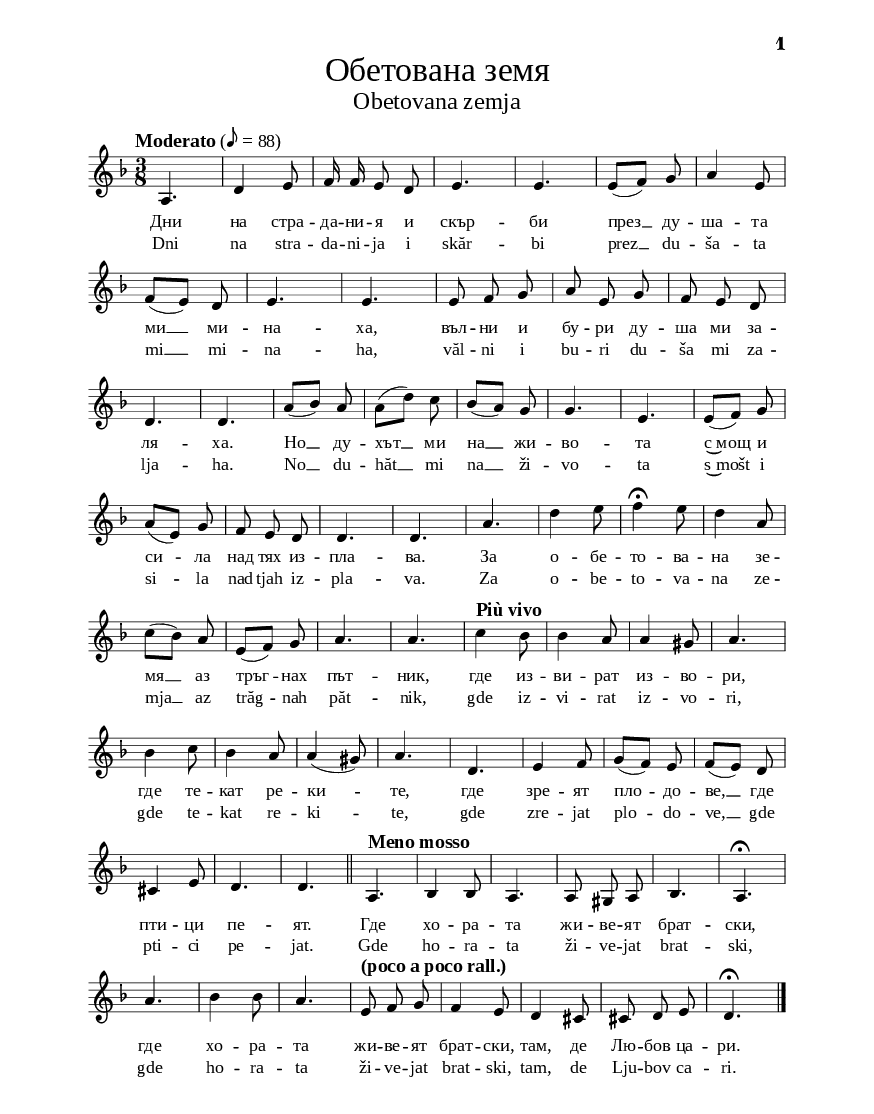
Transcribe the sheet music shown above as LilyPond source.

\version "2.24.4"

\include "include/globals.ily"

\bookpart {
  \label #'ref134
  \tocItem \markup "Обетована земя – Obetovana zemja"
   \include "include/bookpart-paper.ily"
  \score {
    \include "include/score-layout.ily"

    \new Voice \relative c' {
      \clef treble
      \key d \minor
      \time 3/8
      \tempoFunc "Moderato" 8 "88"
      \autoBeamOff
      a4. | % 2
      d4  e8 | % 3
      f16  f16  e8  d8 | % 4
      e4. | % 5
      e4. | % 6
      e8 ( [  f8 ) ]  g8 | % 7
      a4  e8 | \break  % 8
      f8 ( [  e8 ) ]  d8 | % 9
      e4. |
      e4. | % 11
      e8  f8  g8 | % 12
      a8  e8  g8  | % 13
      f8  e8  d8 | \break % 14
      d4. | % 15
      d4. | % 16
      a'8 ( [  bes8 ) ]  a8 | % 17
      a8 ( [  d8 ) ]  c8 | % 18
      bes8 ( [  a8 ) ]  g8  | % 19
      g4. |
      e4. |  % 21
      e8 ( [  f8 ) ]  g8 | \break % 22
      a8 ( [  e8 ) ]  g8 | % 23
      f8  e8  d8 | % 24
      d4.  | % 25
      d4.  | % 26
      a'4. |  % 27
      d4  e8 | % 28
      f4 ^\fermata  e8 |  % 29
      d4  a8 | \break
      c8 ( [  bes8 ) ]  a8 | % 31
      e8 ( [  f8 ) ]  g8  | % 32
      a4. | % 33
      a4. |   % 34
      \tempo "Più vivo" c4 bes8 |  % 35
      bes4  a8 |  % 36
      a4  gis8  |  % 37
      a4. | \break  % 38
      bes4  c8 | % 39
      bes4  a8 |
      a4 (  gis8 ) | % 41
      a4. | % 42
      d,4.  | % 43
      e4  f8 | % 44
      g8 ( [  f8 ) ]  e8 | % 45
      f8 ( [  e8 ) ]  d8 | \break % 46
      cis4  e8 | % 47
      d4. | % 48
      d4.  | \bar "||" % 49
      \tempo "Meno mosso" a4. |
      bes4  bes8 | % 51
      a4. | % 52
      a8  gis8  a8 |  % 53
      bes4. |  % 54
      a4. ^\fermata | \break  % 55
      a'4. | % 56
      bes4  bes8  | % 57
      a4. | % 58
      \tempo "(poco a poco rall.)" e8 f8
      g8 | % 59
      f4  e8 |
      d4  cis8 | % 61
      cis8  d8  e8 | % 62
      d4. ^\fermata \bar "|."
    }

    \addlyrics {
      Дни на стра -- да -- ни -- я и
      скър -- би през __  ду -- ша -- та
      ми __  ми -- на -- ха, въл -- ни и
      бу -- ри ду -- ша ми за -- ля -- ха.
      Но __   ду -- хът __  ми на __ жи
      -- во -- та с~мощ  и си -- ла
      над тях из -- пла -- ва. За о --
      бе -- то -- ва -- на зе -- мя __  аз
      тръг -- нах път -- ник, где из
      -- ви -- рат из -- во -- ри, где те --
      кат ре -- ки -- те, где зре --
      ят пло -- до -- ве, __ где пти
      -- ци пе -- ят. Где хо -- ра -- та
      жи -- ве -- ят брат -- ски, где хо
      -- ра -- та жи -- ве -- ят брат --
      ски, там, де Лю -- бов ца -- ри.}


      \addlyrics {
        Dni na stra -- da -- ni -- ja i
        skăr -- bi prez __  du -- ša -- ta
        mi __  mi -- na -- ha, văl -- ni i
        bu -- ri du -- ša mi za -- lja -- ha.
        No __   du -- hăt __  mi na __ ži
        -- vo -- ta s~mošt  i si -- la
        nad tjah iz -- pla -- va. Za o --
        be -- to -- va -- na ze -- mja __  az
        trăg -- nah păt -- nik, gde iz
        -- vi -- rat iz -- vo -- ri, gde te --
        kat re -- ki -- te, gde zre --
        jat plo -- do -- ve, __ gde pti
        -- ci pe -- jat. Gde ho -- ra -- ta
        ži -- ve -- jat brat -- ski, gde ho
        -- ra -- ta ži -- ve -- jat brat --
        ski, tam, de Lju -- bov ca -- ri.}

        \header {
          title = \titleFunc "Обетована земя" "Obetovana zemja"
        }

        \midi{}

      } % score


      \pageBreak

      % include foreign translation(s) of the song
      \version "2.24.4"

\markup \fill-line { \fontsize #deTitleFontSize "Das gelobte Land" }
\markup \null
\markup \null
\markup \abs-fontsize #10 {
  \hspace #25
  \override #`(baseline-skip . ,deCoupletBaselineSkip)

  \column {

 \line { " " Tage des Leides und des Kummers}

 \line { " " haben meine Seele durchdrungen,}

 \line { " " Wogen und Stürme haben sie überschwemmt.}

 \line { " " Aber mein Geist des Lebens}

 \line { " " hat sich mit Kraft und Stärke über sie erhoben.}

 \line { " " Ins Gelobte Land bin ich }

 \line { " " als Reisender aufgebrochen  – }

 \line { " " dorthin, wo die Quellen sprudeln,}

 \line { " " wo die Flüsse fließen, }

 \line { " " wo die Früchte reifen,}

 \line { " " wo die Vögel singen.}

 \line { " " Dort, wo die Menschen brüderlich leben;}

 \line { " " dort, wo die Liebe herrscht.}

  }
}


    } % bookpart
